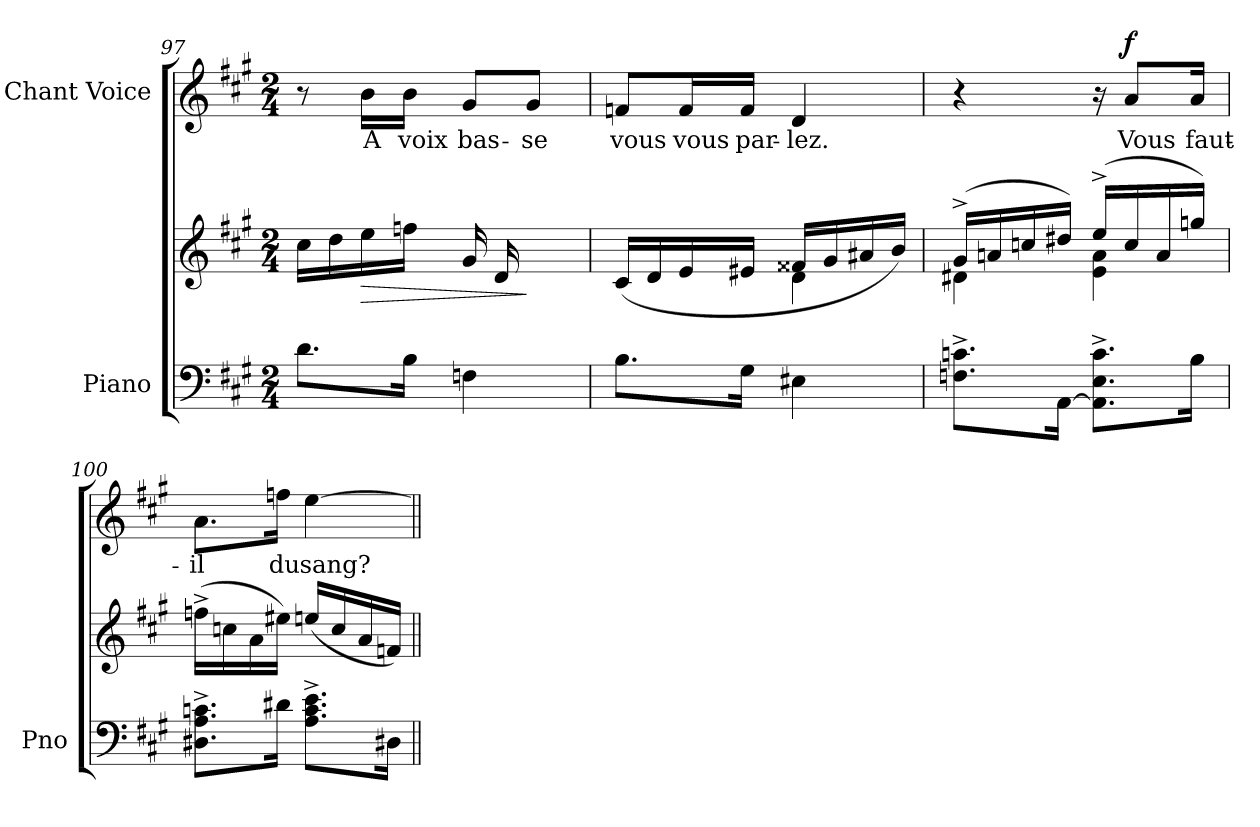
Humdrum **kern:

**kern	**kern	**dynam	**kern	**text	**dynam
*part2	*part2	*part2	*part1	*part1	*part1
*staff3	*staff2	*staff2/3	*staff1	*staff1	*staff1
*I"Piano	*	*	*I"Chant Voice	*	*
*I'Pno	*	*	*	*	*
*clefF4	*clefG2	*	*clefG2	*	*
*k[f#c#g#]	*k[f#c#g#]	*	*k[f#c#g#]	*	*
*M2/4	*M2/4	*	*M2/4	*	*
=97	=97	=97	=97	=97	=97
*^	*	*	*	*	*
4.ryy	8.d\L	(16cc#\LL	.	8r	.	.
.	.	16dd\	.	.	.	.
!	!	!	!LO:HP:b	!	!	!
.	.	16ee\	>	16b\LL	A	.
.	16B\Jk	16ffn\JJ	.	16b\JJ	voix	.
.	4Fn\	16g#/LL	.	8g#/L	bas-	.
.	.	16d/	.	.	.	.
16A#X/	.	8ryy	]	8g#/J	-se	.
16B/JJ)	.	.	.	.	.	.
*v	*v	*	*	*	*	*
=98	=98	=98	=98	=98	=98
*	*^	*	*	*	*
8.B\L	(>16c#/LL	4ryy	.	8fn/L	vous	.
.	16d/	.	.	.	.	.
.	16e/	.	.	16f/L	vous	.
16G#\Jk	16e#X/JJ	.	.	16f/JJ	par-	.
4E#X\	16f##X/LL	4d\	.	4d/	-lez.	.
.	16g#/	.	.	.	.	.
.	16a#X/	.	.	.	.	.
.	16b/JJ)	.	.	.	.	.
=99	=99	=99	=99	=99	=99	=99
8.Fn\^< 8.cn\^<L	(<16g#^/LL	4d#X\	.	4r	.	.
.	16an/	.	.	.	.	.
.	16ccn/	.	.	.	.	.
[16AA\Jk	16dd#X/JJ)	.	.	.	.	.
8.AA\]^< 8.E\^< 8.c\^<L	(<16ee^/LL	4e\ 4a\	.	16r	.	.
!	!	!	!	!	!	!LO:DY:a
.	16cc/	.	.	8a/L	Vous	f
.	16a/	.	.	.	.	.
16B\Jk	16ggn/JJ)	.	.	16a/Jk	faut-	.
*	*v	*v	*	*	*	*
=100	=100	=100	=100	=100	=100
8.D#X\^< 8.A\^< 8.cn\^<L	(>16ffn^\LL	.	8.a\L	-il	.
.	16ccn\	.	.	.	.
.	16a\	.	.	.	.
16d#X\Jk	16ee#X\JJ)	.	16ffn\Jk	du	.
8.A\^< 8.c\^< 8.e\^<L	(16een/LL	.	[4ee\	sang?	.
.	16cc/	.	.	.	.
.	16a/	.	.	.	.
16D#X\Jk	16fn/JJ)	.	.	.	.
=||	=||	=||	=||	=||	=||
*-	*-	*-	*-	*-	*-
